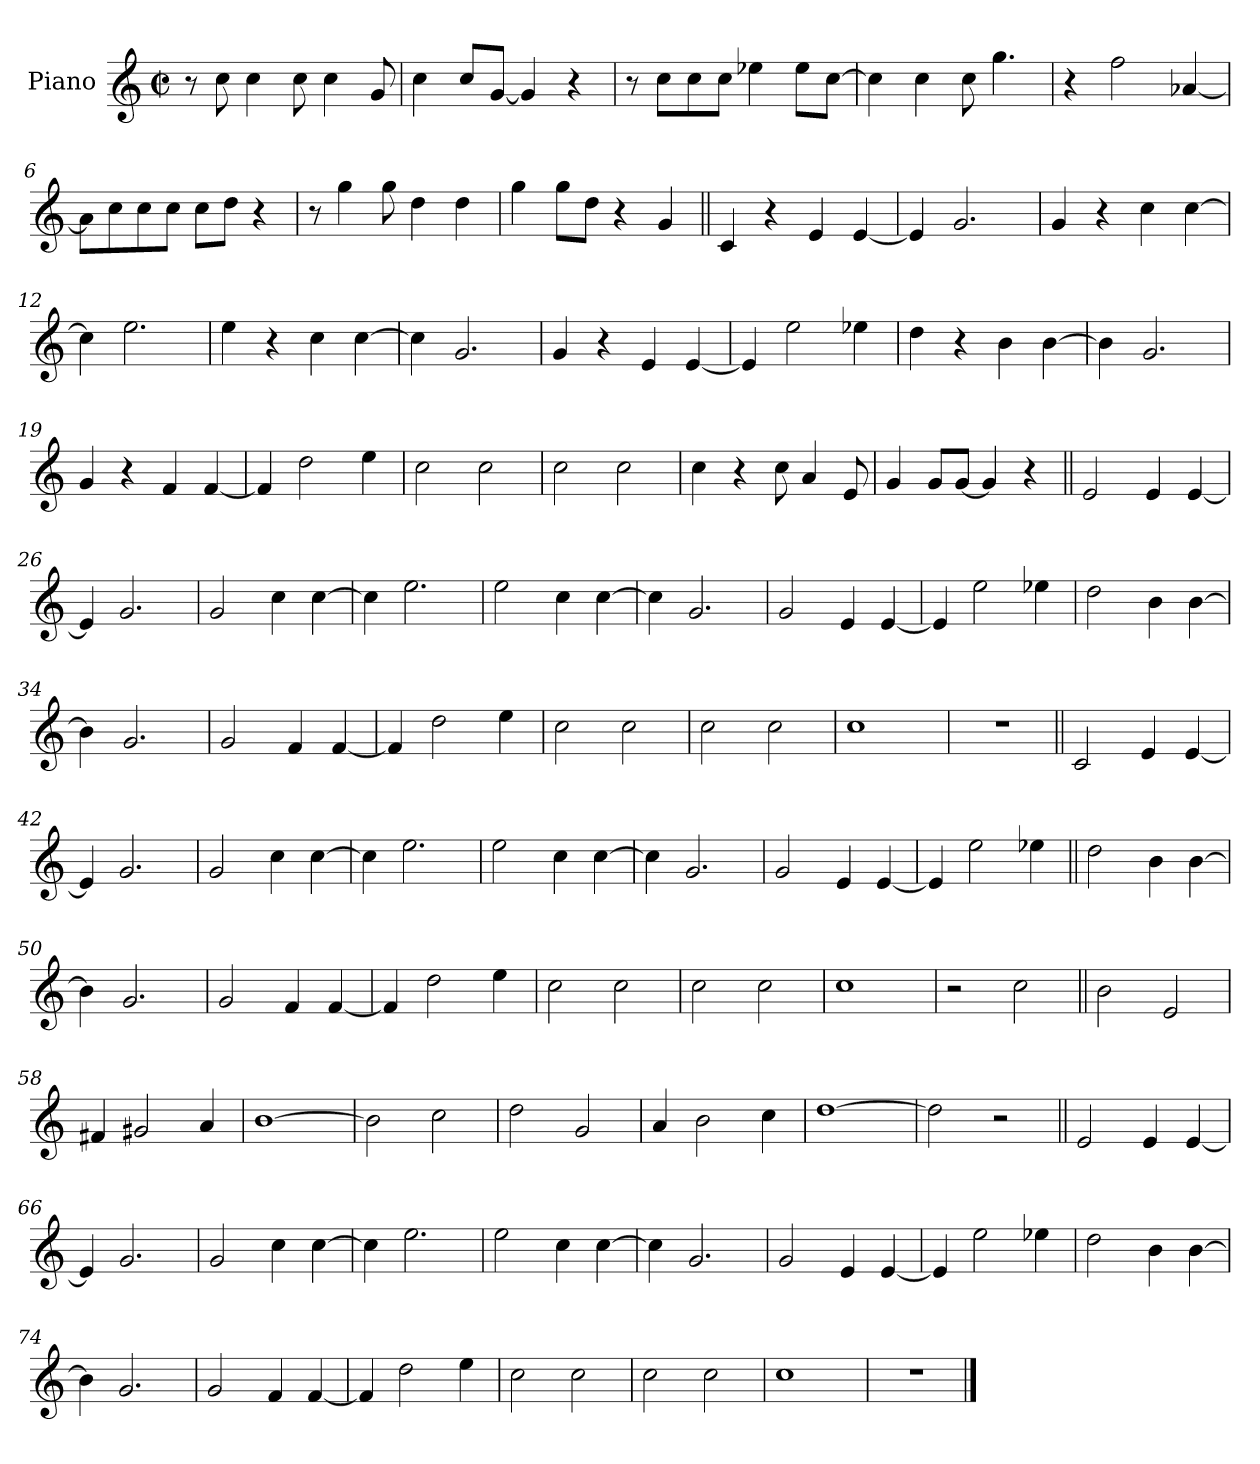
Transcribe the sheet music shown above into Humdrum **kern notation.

**kern
*part1
*staff1
*I"Piano
*I'Pno.
*clefG2
*k[]
*M2/2
*met(c|)
*MM240
=1
8r
8cc
4cc
8cc
4cc
8g
=2
4cc
8ccL
[8gJ
4g]
4r
=3
8r
8ccL
8cc
8ccJ
4ee-X
8ee-L
[8ccJ
=4
4cc]
4cc
8cc
4.gg
=5
4r
2ff
[4a-X
=6
8a-L]
8cc
8cc
8ccJ
8ccL
8ddJ
4r
=7
8r
4gg
8gg
4dd
4dd
=8
4gg
8ggL
8ddJ
4r
4g
=9||
4c
4r
4e
[4e
=10
4e]
2.g
=11
4g
4r
4cc
[4cc
=12
4cc]
2.ee
=13
4ee
4r
4cc
[4cc
=14
4cc]
2.g
=15
4g
4r
4e
[4e
=16
4e]
2ee
4ee-X
=17
4dd
4r
4b
[4b
=18
4b]
2.g
=19
4g
4r
4f
[4f
=20
4f]
2dd
4ee
=21
2cc
2cc
=22
2cc
2cc
=23
4cc
4r
8cc
4a
8e
=24
4g
8gL
[8gJ
4g]
4r
=25||
2e
4e
[4e
=26
4e]
2.g
=27
2g
4cc
[4cc
=28
4cc]
2.ee
=29
2ee
4cc
[4cc
=30
4cc]
2.g
=31
2g
4e
[4e
=32
4e]
2ee
4ee-X
=33
2dd
4b
[4b
=34
4b]
2.g
=35
2g
4f
[4f
=36
4f]
2dd
4ee
=37
2cc
2cc
=38
2cc
2cc
=39
1cc
=40
1r
=41||
2c
4e
[4e
=42
4e]
2.g
=43
2g
4cc
[4cc
=44
4cc]
2.ee
=45
2ee
4cc
[4cc
=46
4cc]
2.g
=47
2g
4e
[4e
=48
4e]
2ee
4ee-X
=49||
2dd
4b
[4b
=50
4b]
2.g
=51
2g
4f
[4f
=52
4f]
2dd
4ee
=53
2cc
2cc
=54
2cc
2cc
=55
1cc
=56
2r
2cc
=57||
2b
2e
=58
4f#X
2g#X
4a
=59
[1b
=60
2b]
2cc
=61
2dd
2g
=62
4a
2b
4cc
=63
[1dd
=64
2dd]
2r
=65||
2e
4e
[4e
=66
4e]
2.g
=67
2g
4cc
[4cc
=68
4cc]
2.ee
=69
2ee
4cc
[4cc
=70
4cc]
2.g
=71
2g
4e
[4e
=72
4e]
2ee
4ee-X
=73
2dd
4b
[4b
=74
4b]
2.g
=75
2g
4f
[4f
=76
4f]
2dd
4ee
=77
2cc
2cc
=78
2cc
2cc
=79
1cc
=80
1r
==
*-
